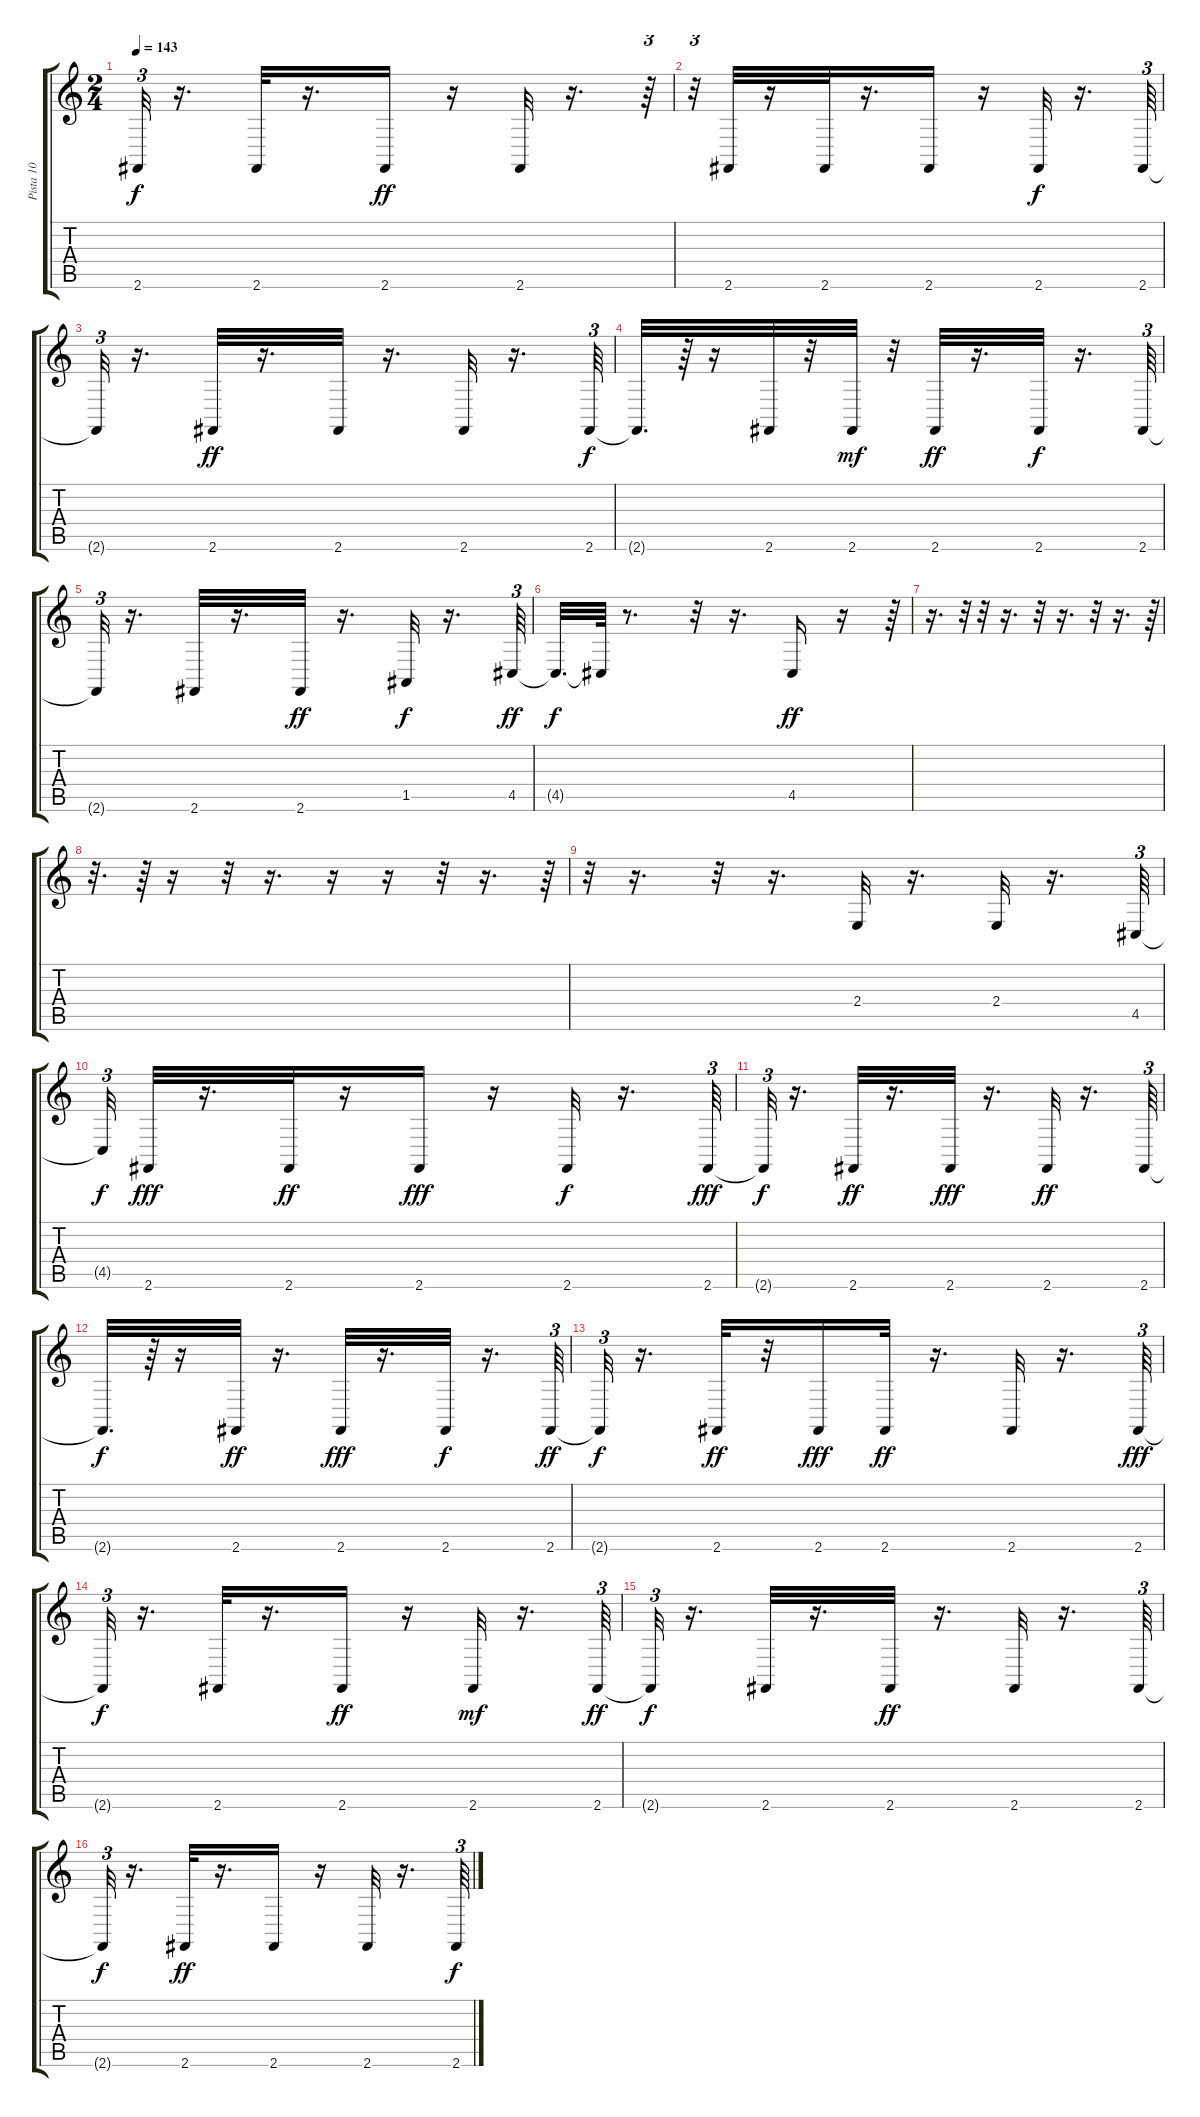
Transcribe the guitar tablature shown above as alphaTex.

\track ("Pista 10" "Pista 10") {instrument acousticgrandpiano}
\staff {score tabs}
\tuning (E4 B3 G3 D3 A2 E2) {hide}
\ts (2 4)
\tempo 143
\clef g2
\ks c
2.6{t}.32{tu (3 2) dy f} r.16{d} 2.6.32 r.16{d} 2.6.16{dy ff} r.16 2.6.32 r.16{d} r.64{tu (3 2)} |
r.32{tu (3 2)} 2.6.32 r.16 2.6.32 r.16{d} 2.6.16 r.16 2.6.32{dy f} r.16{d} 2.6.64{tu (3 2)} |
2.6{t}.32{tu (3 2)} r.16{d} 2.6.32{dy ff} r.16{d} 2.6.32 r.16{d} 2.6.32 r.16{d} 2.6.64{tu (3 2) dy f} |
2.6{t}.32{d} r.64 r.16 2.6.32 r.32 2.6.32{dy mf} r.32 2.6.32{dy ff} r.16{d} 2.6.32{dy f} r.16{d} 2.6.64{tu (3 2)} |
2.6{t}.32{tu (3 2)} r.16{d} 2.6.32 r.16{d} 2.6.32{dy ff} r.16{d} 1.5.32{dy f} r.16{d} 4.5.64{tu (3 2) dy ff} |
4.5{t}.32{d dy f} 4.5{t}.64 r.8{d} r.32 r.16{d} 4.5.16{dy ff} r.16 r.64{tu (3 2)} |
r.16{d} r.32{tu (3 2)} r.32 r.16{d} r.32 r.16{d} r.32 r.16{d} r.64{tu (3 2)} |
r.32{d} r.64 r.16 r.32 r.16{d} r.16 r.16 r.32 r.16{d} r.64{tu (3 2)} |
r.32{tu (3 2)} r.16{d} r.32 r.16{d} 2.4.32 r.16{d} 2.4.32 r.16{d} 4.5.64{tu (3 2)} |
4.5{t}.32{tu (3 2) dy f} 2.6.32{dy fff} r.16{d} 2.6.32{dy ff} r.16 2.6.16{dy fff} r.16 2.6.32{dy f} r.16{d} 2.6.64{tu (3 2) dy fff} |
2.6{t}.32{tu (3 2) dy f} r.16{d} 2.6.32{dy ff} r.16{d} 2.6.32{dy fff} r.16{d} 2.6.32{dy ff} r.16{d} 2.6.64{tu (3 2)} |
2.6{t}.32{d dy f} r.64 r.16 2.6.32{dy ff} r.16{d} 2.6.32{dy fff} r.16{d} 2.6.32{dy f} r.16{d} 2.6.64{tu (3 2) dy ff} |
2.6{t}.32{tu (3 2) dy f} r.16{d} 2.6.32{dy ff} r.32 2.6.16{dy fff} 2.6.32{dy ff} r.16{d} 2.6.32 r.16{d} 2.6.64{tu (3 2) dy fff} |
2.6{t}.32{tu (3 2) dy f} r.16{d} 2.6.32 r.16{d} 2.6.16{dy ff} r.16 2.6.32{dy mf} r.16{d} 2.6.64{tu (3 2) dy ff} |
2.6{t}.32{tu (3 2) dy f} r.16{d} 2.6.32 r.16{d} 2.6.32{dy ff} r.16{d} 2.6.32 r.16{d} 2.6.64{tu (3 2)} |
2.6{t}.32{tu (3 2) dy f} r.16{d} 2.6.32{dy ff} r.16{d} 2.6.16 r.16 2.6.32 r.16{d} 2.6.64{tu (3 2) dy f}
